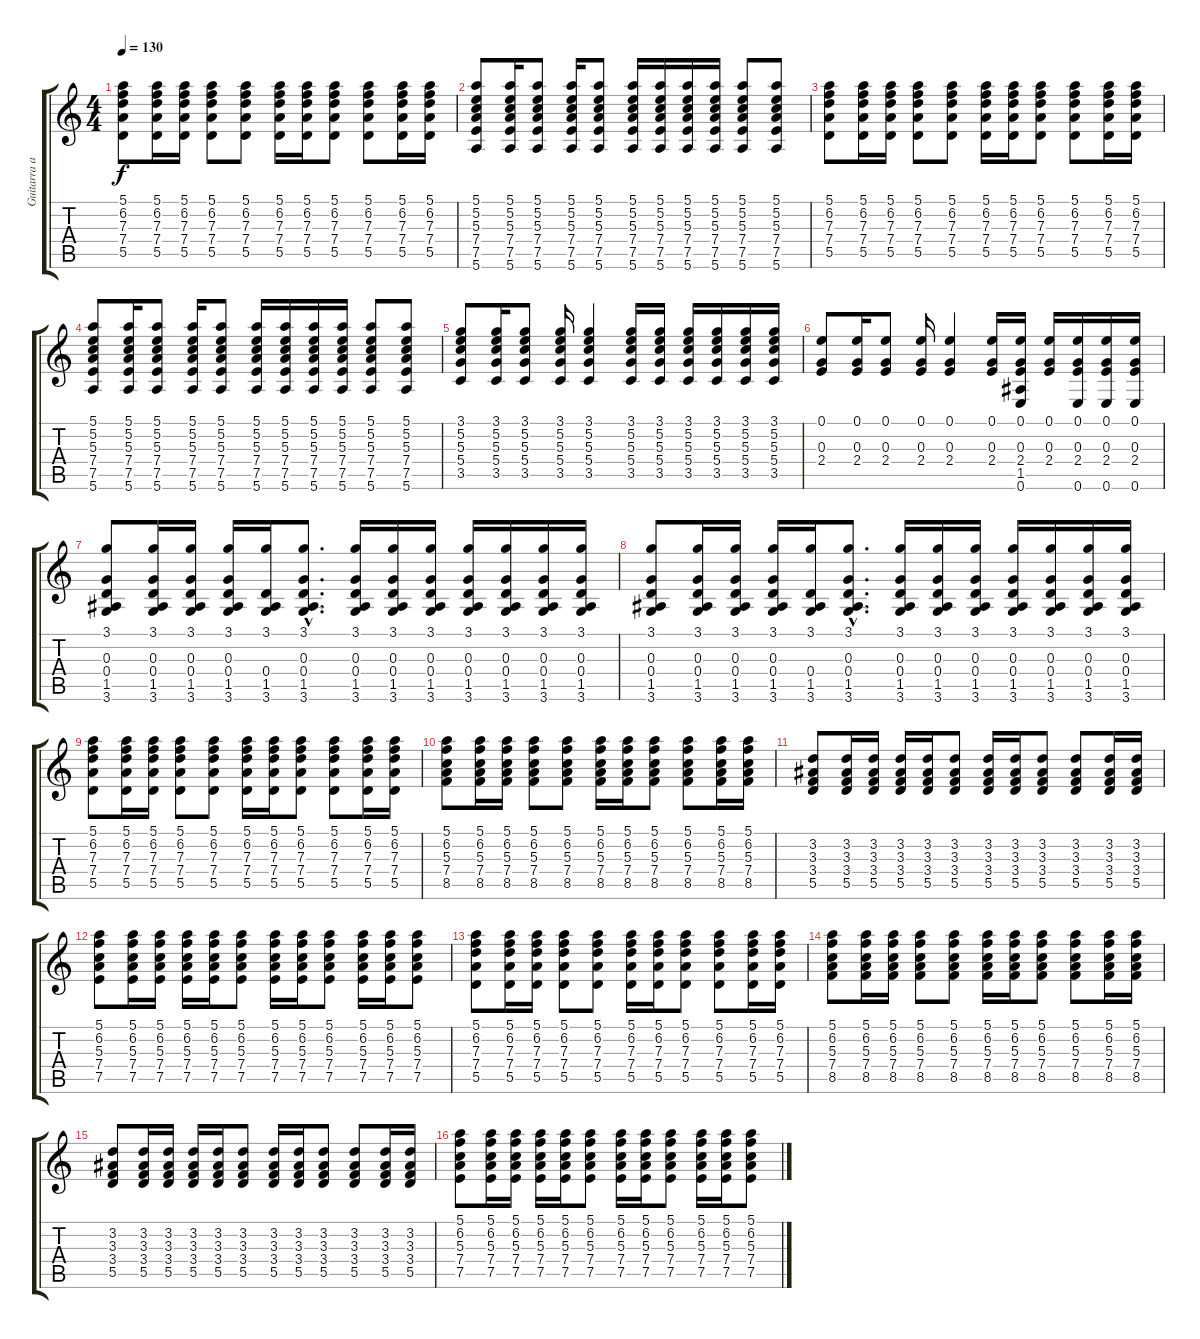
\track ("Guitarra acústica" "Guitarra a") {instrument acousticguitarsteel}
\staff {score tabs}
\tuning (E4 B3 G3 D3 A2 E2) {hide}
\ts (4 4)
\tempo 130
\clef g2
\ks c
(5.1 6.2 7.3 7.4 5.5).8{dy f} (5.1 6.2 7.3 7.4 5.5).16 (5.1 6.2 7.3 7.4 5.5).16 (5.1 6.2 7.3 7.4 5.5).8 (5.1 6.2 7.3 7.4 5.5).8 (5.1 6.2 7.3 7.4 5.5).16 (5.1 6.2 7.3 7.4 5.5).16 (5.1 6.2 7.3 7.4 5.5).8 (5.1 6.2 7.3 7.4 5.5).8 (5.1 6.2 7.3 7.4 5.5).16 (5.1 6.2 7.3 7.4 5.5).16 |
(5.1 5.2 5.3 7.4 7.5 5.6).8 (5.1 5.2 5.3 7.4 7.5 5.6).16 (5.1 5.2 5.3 7.4 7.5 5.6).8 (5.1 5.2 5.3 7.4 7.5 5.6).16 (5.1 5.2 5.3 7.4 7.5 5.6).8 (5.1 5.2 5.3 7.4 7.5 5.6).16 (5.1 5.2 5.3 7.4 7.5 5.6).16 (5.1 5.2 5.3 7.4 7.5 5.6).16 (5.1 5.2 5.3 7.4 7.5 5.6).16 (5.1 5.2 5.3 7.4 7.5 5.6).8 (5.1 5.2 5.3 7.4 7.5 5.6).8 |
(5.1 6.2 7.3 7.4 5.5).8 (5.1 6.2 7.3 7.4 5.5).16 (5.1 6.2 7.3 7.4 5.5).16 (5.1 6.2 7.3 7.4 5.5).8 (5.1 6.2 7.3 7.4 5.5).8 (5.1 6.2 7.3 7.4 5.5).16 (5.1 6.2 7.3 7.4 5.5).16 (5.1 6.2 7.3 7.4 5.5).8 (5.1 6.2 7.3 7.4 5.5).8 (5.1 6.2 7.3 7.4 5.5).16 (5.1 6.2 7.3 7.4 5.5).16 |
(5.1 5.2 5.3 7.4 7.5 5.6).8 (5.1 5.2 5.3 7.4 7.5 5.6).16 (5.1 5.2 5.3 7.4 7.5 5.6).8 (5.1 5.2 5.3 7.4 7.5 5.6).16 (5.1 5.2 5.3 7.4 7.5 5.6).8 (5.1 5.2 5.3 7.4 7.5 5.6).16 (5.1 5.2 5.3 7.4 7.5 5.6).16 (5.1 5.2 5.3 7.4 7.5 5.6).16 (5.1 5.2 5.3 7.4 7.5 5.6).16 (5.1 5.2 5.3 7.4 7.5 5.6).8 (5.1 5.2 5.3 7.4 7.5 5.6).8 |
(3.1 5.2 5.3 5.4 3.5).8 (3.1 5.2 5.3 5.4 3.5).16 (3.1 5.2 5.3 5.4 3.5).8 (3.1 5.2 5.3 5.4 3.5).16 (3.1 5.2 5.3 5.4 3.5).4 (3.1 5.2 5.3 5.4 3.5).16 (3.1 5.2 5.3 5.4 3.5).16 (3.1 5.2 5.3 5.4 3.5).16 (3.1 5.2 5.3 5.4 3.5).16 (3.1 5.2 5.3 5.4 3.5).16 (3.1 5.2 5.3 5.4 3.5).16 |
(0.1 0.3 2.4).8 (0.1 0.3 2.4).16 (0.1 0.3 2.4).8 (0.1 0.3 2.4).16 (0.1 0.3 2.4).4 (0.1 0.3 2.4).16 (0.1 0.3 2.4 1.5 0.6).16 (0.1 0.3 2.4).16 (0.1 0.3 2.4 0.6).16 (0.1 0.3 2.4 0.6).16 (0.1 0.3 2.4 0.6).16 |
(3.1 0.3 0.4 1.5 3.6).8 (3.1 0.3 0.4 1.5 3.6).16 (3.1 0.3 0.4 1.5 3.6).16 (3.1 0.3 0.4 1.5 3.6).16 (3.1 0.4 1.5 3.6).16 (3.1{hac} 0.3{hac} 0.4{hac} 1.5{hac} 3.6{hac}).8{d} (3.1 0.3 0.4 1.5 3.6).16 (3.1 0.3 0.4 1.5 3.6).16 (3.1 0.3 0.4 1.5 3.6).16 (3.1 0.3 0.4 1.5 3.6).16 (3.1 0.3 0.4 1.5 3.6).16 (3.1 0.3 0.4 1.5 3.6).16 (3.1 0.3 0.4 1.5 3.6).16 |
(3.1 0.3 0.4 1.5 3.6).8 (3.1 0.3 0.4 1.5 3.6).16 (3.1 0.3 0.4 1.5 3.6).16 (3.1 0.3 0.4 1.5 3.6).16 (3.1 0.4 1.5 3.6).16 (3.1{hac} 0.3{hac} 0.4{hac} 1.5{hac} 3.6{hac}).8{d} (3.1 0.3 0.4 1.5 3.6).16 (3.1 0.3 0.4 1.5 3.6).16 (3.1 0.3 0.4 1.5 3.6).16 (3.1 0.3 0.4 1.5 3.6).16 (3.1 0.3 0.4 1.5 3.6).16 (3.1 0.3 0.4 1.5 3.6).16 (3.1 0.3 0.4 1.5 3.6).16 |
(5.1 6.2 7.3 7.4 5.5).8 (5.1 6.2 7.3 7.4 5.5).16 (5.1 6.2 7.3 7.4 5.5).16 (5.1 6.2 7.3 7.4 5.5).8 (5.1 6.2 7.3 7.4 5.5).8 (5.1 6.2 7.3 7.4 5.5).16 (5.1 6.2 7.3 7.4 5.5).16 (5.1 6.2 7.3 7.4 5.5).8 (5.1 6.2 7.3 7.4 5.5).8 (5.1 6.2 7.3 7.4 5.5).16 (5.1 6.2 7.3 7.4 5.5).16 |
(5.1 6.2 5.3 7.4 8.5).8 (5.1 6.2 5.3 7.4 8.5).16 (5.1 6.2 5.3 7.4 8.5).16 (5.1 6.2 5.3 7.4 8.5).8 (5.1 6.2 5.3 7.4 8.5).8 (5.1 6.2 5.3 7.4 8.5).16 (5.1 6.2 5.3 7.4 8.5).16 (5.1 6.2 5.3 7.4 8.5).8 (5.1 6.2 5.3 7.4 8.5).8 (5.1 6.2 5.3 7.4 8.5).16 (5.1 6.2 5.3 7.4 8.5).16 |
(3.2 3.3 3.4 5.5).8 (3.2 3.3 3.4 5.5).16 (3.2 3.3 3.4 5.5).16 (3.2 3.3 3.4 5.5).16 (3.2 3.3 3.4 5.5).16 (3.2 3.3 3.4 5.5).8 (3.2 3.3 3.4 5.5).16 (3.2 3.3 3.4 5.5).16 (3.2 3.3 3.4 5.5).8 (3.2 3.3 3.4 5.5).8 (3.2 3.3 3.4 5.5).16 (3.2 3.3 3.4 5.5).16 |
(5.1 6.2 5.3 7.4 7.5).8 (5.1 6.2 5.3 7.4 7.5).16 (5.1 6.2 5.3 7.4 7.5).16 (5.1 6.2 5.3 7.4 7.5).16 (5.1 6.2 5.3 7.4 7.5).16 (5.1 6.2 5.3 7.4 7.5).8 (5.1 6.2 5.3 7.4 7.5).16 (5.1 6.2 5.3 7.4 7.5).16 (5.1 6.2 5.3 7.4 7.5).8 (5.1 6.2 5.3 7.4 7.5).16 (5.1 6.2 5.3 7.4 7.5).16 (5.1 6.2 5.3 7.4 7.5).8 |
(5.1 6.2 7.3 7.4 5.5).8 (5.1 6.2 7.3 7.4 5.5).16 (5.1 6.2 7.3 7.4 5.5).16 (5.1 6.2 7.3 7.4 5.5).8 (5.1 6.2 7.3 7.4 5.5).8 (5.1 6.2 7.3 7.4 5.5).16 (5.1 6.2 7.3 7.4 5.5).16 (5.1 6.2 7.3 7.4 5.5).8 (5.1 6.2 7.3 7.4 5.5).8 (5.1 6.2 7.3 7.4 5.5).16 (5.1 6.2 7.3 7.4 5.5).16 |
(5.1 6.2 5.3 7.4 8.5).8 (5.1 6.2 5.3 7.4 8.5).16 (5.1 6.2 5.3 7.4 8.5).16 (5.1 6.2 5.3 7.4 8.5).8 (5.1 6.2 5.3 7.4 8.5).8 (5.1 6.2 5.3 7.4 8.5).16 (5.1 6.2 5.3 7.4 8.5).16 (5.1 6.2 5.3 7.4 8.5).8 (5.1 6.2 5.3 7.4 8.5).8 (5.1 6.2 5.3 7.4 8.5).16 (5.1 6.2 5.3 7.4 8.5).16 |
(3.2 3.3 3.4 5.5).8 (3.2 3.3 3.4 5.5).16 (3.2 3.3 3.4 5.5).16 (3.2 3.3 3.4 5.5).16 (3.2 3.3 3.4 5.5).16 (3.2 3.3 3.4 5.5).8 (3.2 3.3 3.4 5.5).16 (3.2 3.3 3.4 5.5).16 (3.2 3.3 3.4 5.5).8 (3.2 3.3 3.4 5.5).8 (3.2 3.3 3.4 5.5).16 (3.2 3.3 3.4 5.5).16 |
(5.1 6.2 5.3 7.4 7.5).8 (5.1 6.2 5.3 7.4 7.5).16 (5.1 6.2 5.3 7.4 7.5).16 (5.1 6.2 5.3 7.4 7.5).16 (5.1 6.2 5.3 7.4 7.5).16 (5.1 6.2 5.3 7.4 7.5).8 (5.1 6.2 5.3 7.4 7.5).16 (5.1 6.2 5.3 7.4 7.5).16 (5.1 6.2 5.3 7.4 7.5).8 (5.1 6.2 5.3 7.4 7.5).16 (5.1 6.2 5.3 7.4 7.5).16 (5.1 6.2 5.3 7.4 7.5).8
